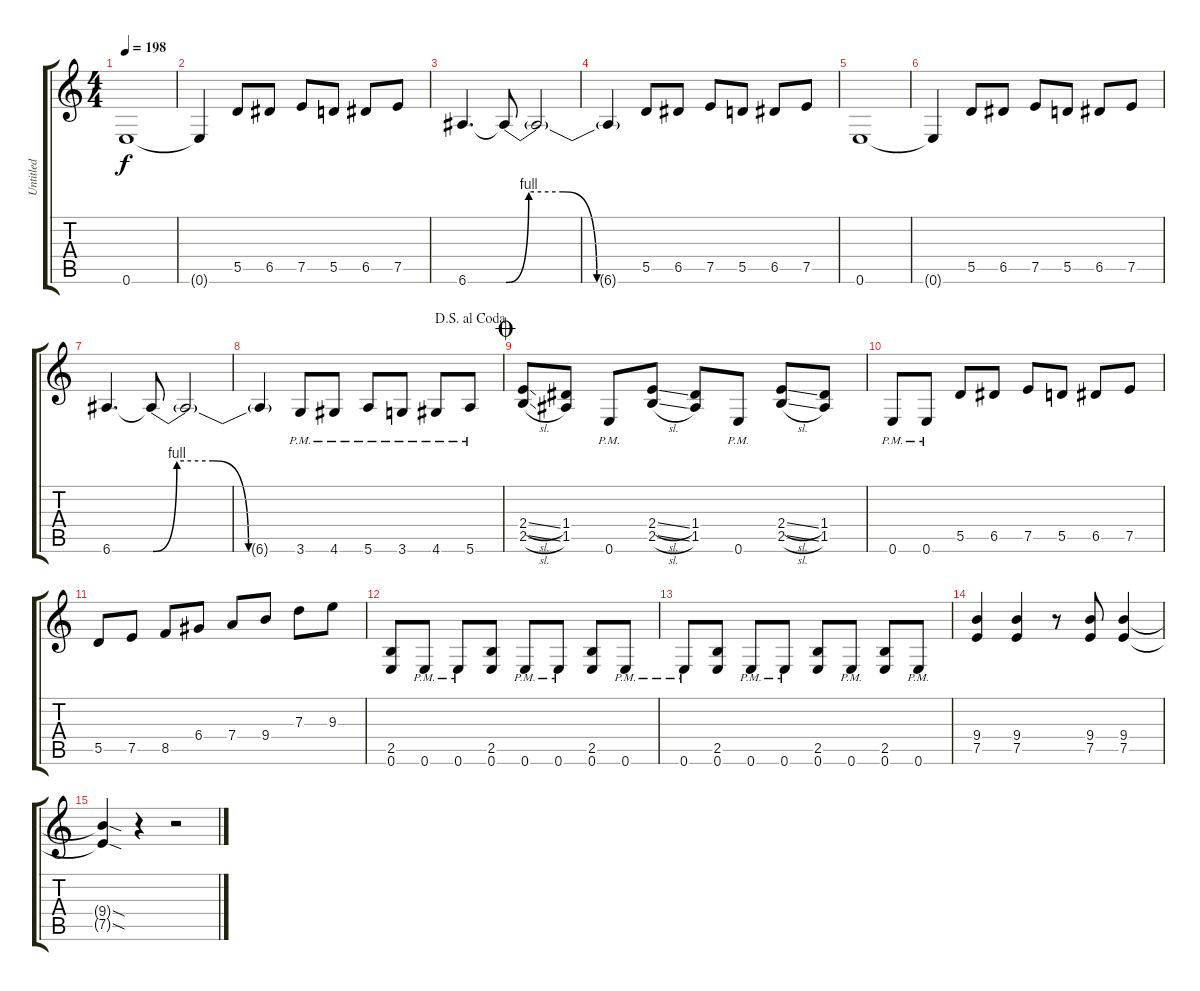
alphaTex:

\track ("Untitled" "Untitled") {instrument distortionguitar}
\staff {score tabs}
\tuning (E4 B3 G3 D3 A2 E2) {hide}
\ts (4 4)
\tempo 198
\clef g2
\ks c
0.6.1{dy f} |
0.6{t}.4 5.5.8 6.5.8 7.5.8 5.5.8 6.5.8 7.5.8 |
6.6.4{d} 6.6{be (custom 0 0 10 4 25 4 40 0 60 0) t}.8 6.6{t}.2 |
6.6{t}.4 5.5.8 6.5.8 7.5.8 5.5.8 6.5.8 7.5.8 |
0.6.1 |
0.6{t}.4 5.5.8 6.5.8 7.5.8 5.5.8 6.5.8 7.5.8 |
6.6.4{d} 6.6{be (custom 0 0 10 4 25 4 40 0 60 0) t}.8 6.6{t}.2 |
\jump dalsegnoalcoda
6.6{t}.4 3.6{pm}.8 4.6{pm}.8 5.6{pm}.8 3.6{pm}.8 4.6{pm}.8 5.6{pm}.8 |
\jump coda
(2.4{sl} 2.5{sl}).8 (1.4 1.5).8 0.6{pm}.8 (2.4{sl} 2.5{sl}).8 (1.4 1.5).8 0.6{pm}.8 (2.4{sl} 2.5{sl}).8 (1.4 1.5).8 |
0.6{pm}.8 0.6{pm}.8 5.5.8 6.5.8 7.5.8 5.5.8 6.5.8 7.5.8 |
5.5.8 7.5.8 8.5.8 6.4.8 7.4.8 9.4.8 7.3.8 9.3.8 |
(2.5 0.6).8 0.6{pm}.8 0.6{pm}.8 (2.5 0.6).8 0.6{pm}.8 0.6{pm}.8 (2.5 0.6).8 0.6{pm}.8 |
0.6{pm}.8 (2.5 0.6).8 0.6{pm}.8 0.6{pm}.8 (2.5 0.6).8 0.6{pm}.8 (2.5 0.6).8 0.6{pm}.8 |
(9.4 7.5).4 (9.4 7.5).4 r.8 (9.4 7.5).8 (9.4 7.5).4 |
(9.4{sod t} 7.5{sod t}).4 r.4 r.2
